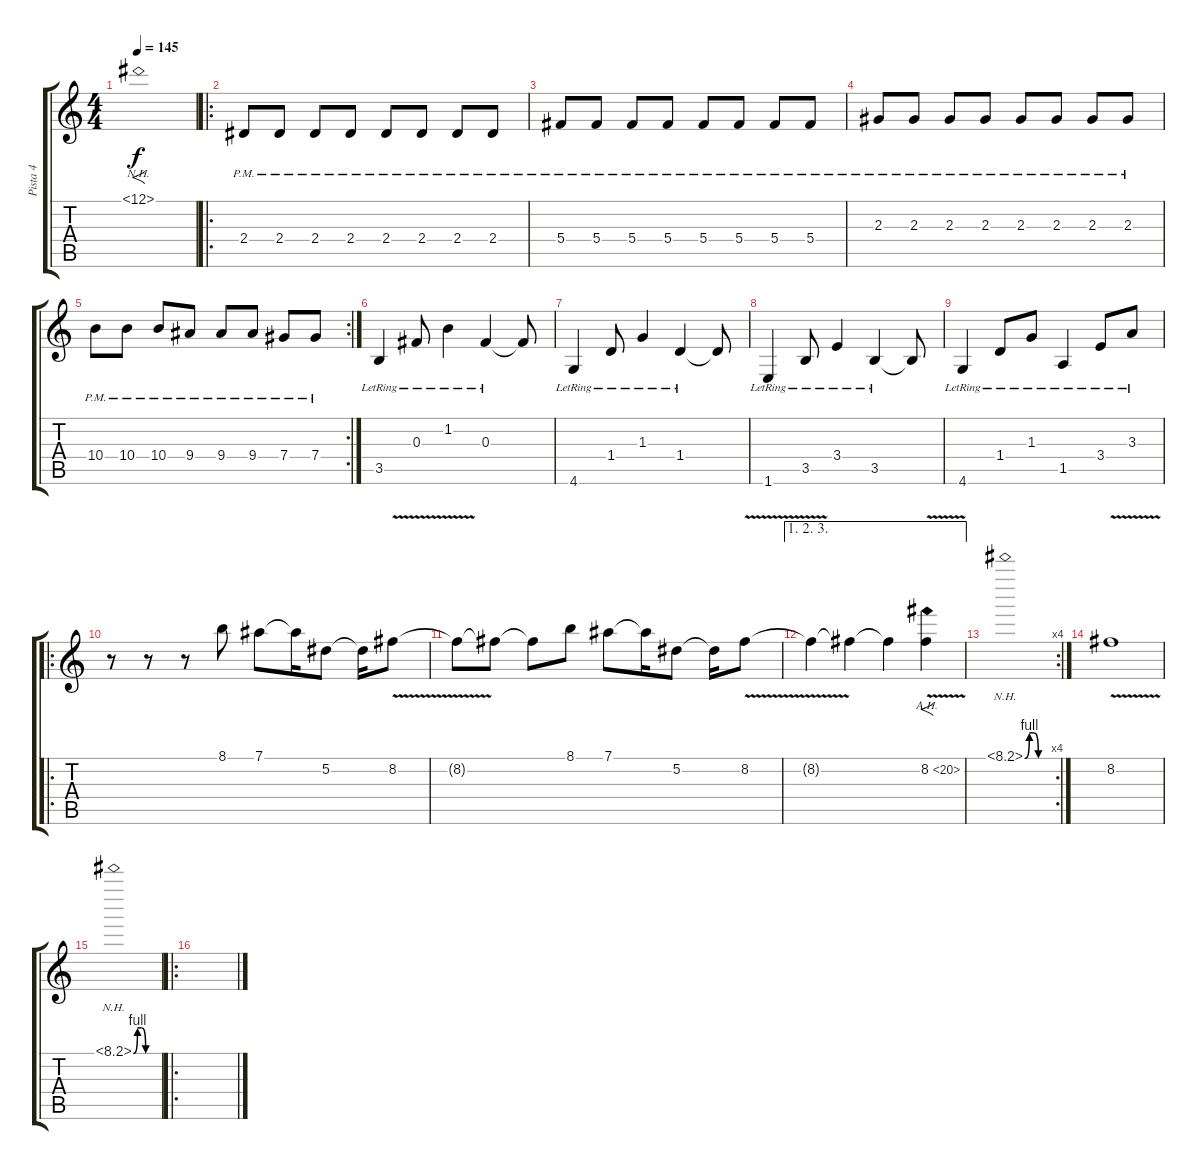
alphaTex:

\track ("Pista 4" "Pista 4") {instrument overdrivenguitar}
\staff {score tabs}
\tuning (Eb4 Bb3 Gb3 Db3 Ab2 Eb2) {hide}
\ts (4 4)
\tempo 145
\clef g2
\ks c
6.1{nh}.1{f dy f} |
\ro
2.4{pm}.8 2.4{pm}.8 2.4{pm}.8 2.4{pm}.8 2.4{pm}.8 2.4{pm}.8 2.4{pm}.8 2.4{pm}.8 |
5.4{pm}.8 5.4{pm}.8 5.4{pm}.8 5.4{pm}.8 5.4{pm}.8 5.4{pm}.8 5.4{pm}.8 5.4{pm}.8 |
2.3{pm}.8 2.3{pm}.8 2.3{pm}.8 2.3{pm}.8 2.3{pm}.8 2.3{pm}.8 2.3{pm}.8 2.3{pm}.8 |
\rc 2
10.4{pm}.8 10.4{pm}.8 10.4{pm}.8 9.4{pm}.8 9.4{pm}.8 9.4{pm}.8 7.4{pm}.8 7.4{pm}.8 |
3.5{lr}.4{volume 16 balance 8 instrument electricguitarclean} 0.3{lr}.8{volume 16 instrument electricguitarclean} 1.2{lr}.4 0.3{lr}.4 0.3{t}.8 |
4.6{lr}.4 1.4{lr}.8 1.3{lr}.4 1.4{lr}.4 1.4{t}.8 |
1.6{lr}.4 3.5{lr}.8 3.4{lr}.4 3.5{lr}.4 3.5{t}.8 |
4.6{lr}.4 1.4{lr}.8 1.3{lr}.8 1.5{lr}.4 3.4{lr}.8 3.3{lr}.8 |
\ro
r.8{volume 14 instrument overdrivenguitar} r.8 r.8 8.1.8 7.1.8 7.1{t}.16 5.2.8 5.2{t}.16 8.2{v}.8 |
8.2{t}.8{volume 14 instrument overdrivenguitar} 8.2{t}.8 8.2{t}.8 8.1.8 7.1.8 7.1{t}.16 5.2.8 5.2{t}.16 8.2{v}.8 |
\ae (1 2 3)
8.2{t}.4 8.2{t}.4 8.2{t}.4 8.2{ah 12 v}.4{f} |
\rc 4
8.1{be (custom 0 0 10 4 20 4 30 0 35 0 37 0 40 0 45 0 48 0 50 0 53 0 55 0 60 0) nh}.1 |
8.2{v}.1 |
8.1{be (custom 0 0 10 4 20 4 30 0 35 0 37 0 40 0 45 0 48 0 50 0 53 0 55 0 60 0) nh}.1 |
\ro
